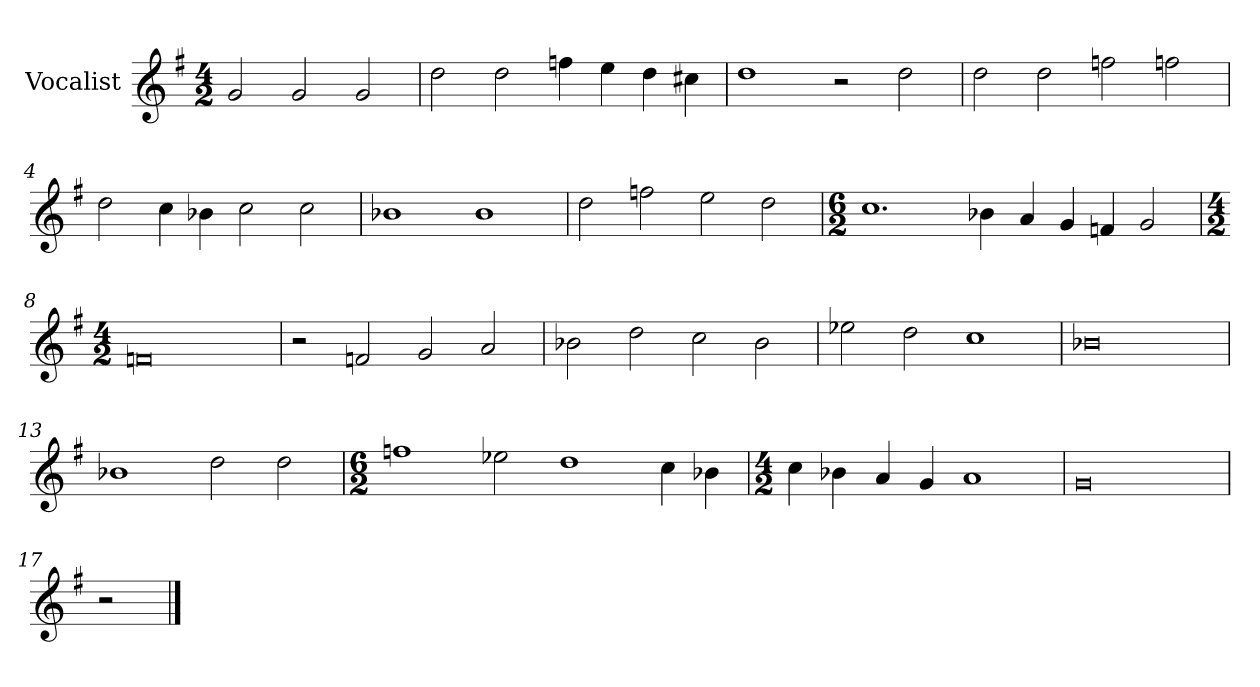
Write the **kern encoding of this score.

**kern
*part1
*staff1
*I"Vocalist
*k[f#]
*G:
*M4/2
=
2g
2g
2g
=1
2dd
2dd
4ffn
4ee
4dd
4cc#X
=2
1dd
2r
2dd
=3
2dd
2dd
2ffn
2ffn
=4
2dd
4cc
4b-X
2cc
2cc
=5
1b-X
1b-
=6
2dd
2ffn
2ee
2dd
=7
*M6/2
1.cc
4b-X
4a
4g
4fn
2g
=8
*M4/2
0fn
=9
2r
2fn
2g
2a
=10
2b-X
2dd
2cc
2b-
=11
2ee-X
2dd
1cc
=12
0b-X
=13
1b-X
2dd
2dd
=14
*M6/2
1ffn
2ee-X
1dd
4cc
4b-X
=15
*M4/2
4cc
4b-X
4a
4g
1a
=16
0g
=17
2r
==
*-
